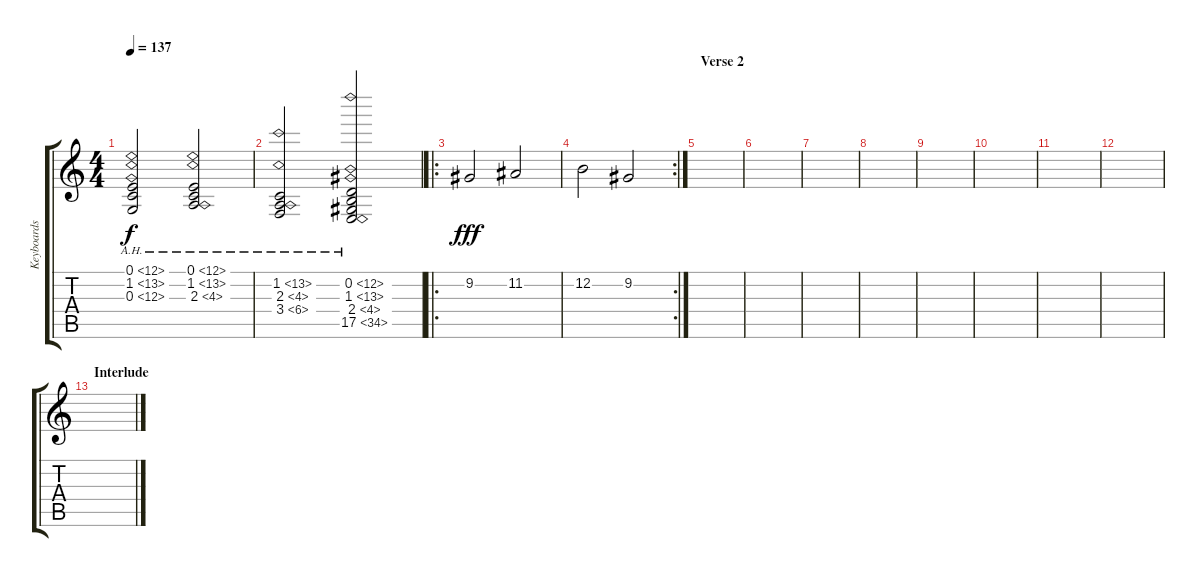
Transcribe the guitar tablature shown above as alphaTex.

\track ("Keyboards 1" "Keyboards ") {instrument stringensemble1}
\staff {score tabs}
\tuning (E4 B3 G3 D3 A2 E2) {hide}
\ts (4 4)
\tempo 137
\clef g2
\ks c
(0.1{ah 12} 1.2{ah 12} 0.3{ah 12}).2{dy f} (0.1{ah 12} 1.2{ah 12} 2.3{ah 2}).2 |
(1.2{ah 12} 2.3{ah 2} 3.4{ah 3}).2 (0.2{ah 12} 1.3{ah 12} 2.4{ah 2} 17.5{ah 17}).2 |
\ro
9.2.2{dy fff} 11.2.2 |
\rc 2
12.2.2 9.2.2 |
\section ("" "Verse 2")
|
|
|
|
|
|
|
|
\section ("" "Interlude")
